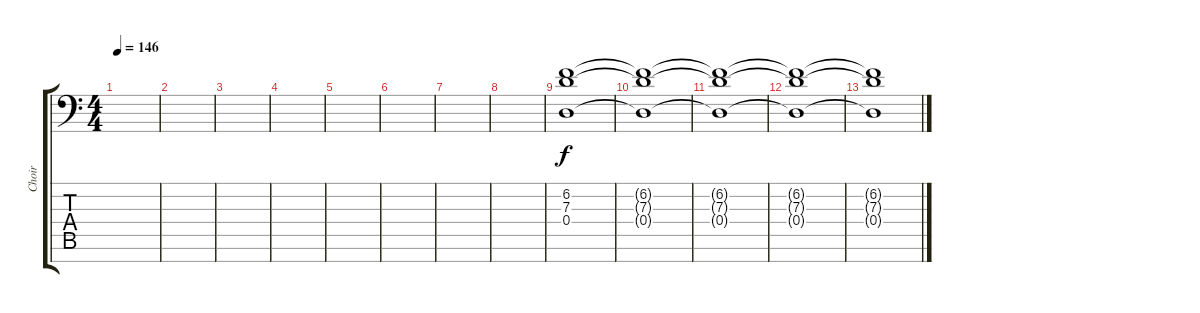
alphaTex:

\track ("Choir" "Choir") {instrument pad4choir}
\staff {score tabs}
\tuning (E4 B3 G3 D3 A2 E2 A1) {hide}
\ts (4 4)
\tempo 146
\clef f4
\ks c
|
|
|
|
|
|
|
|
(6.2 7.3 0.4).1{volume 0} |
(6.2{t} 7.3{t} 0.4{t}).1 |
(6.2{t} 7.3{t} 0.4{t}).1 |
(6.2{t} 7.3{t} 0.4{t}).1 |
(6.2{t} 7.3{t} 0.4{t}).1
